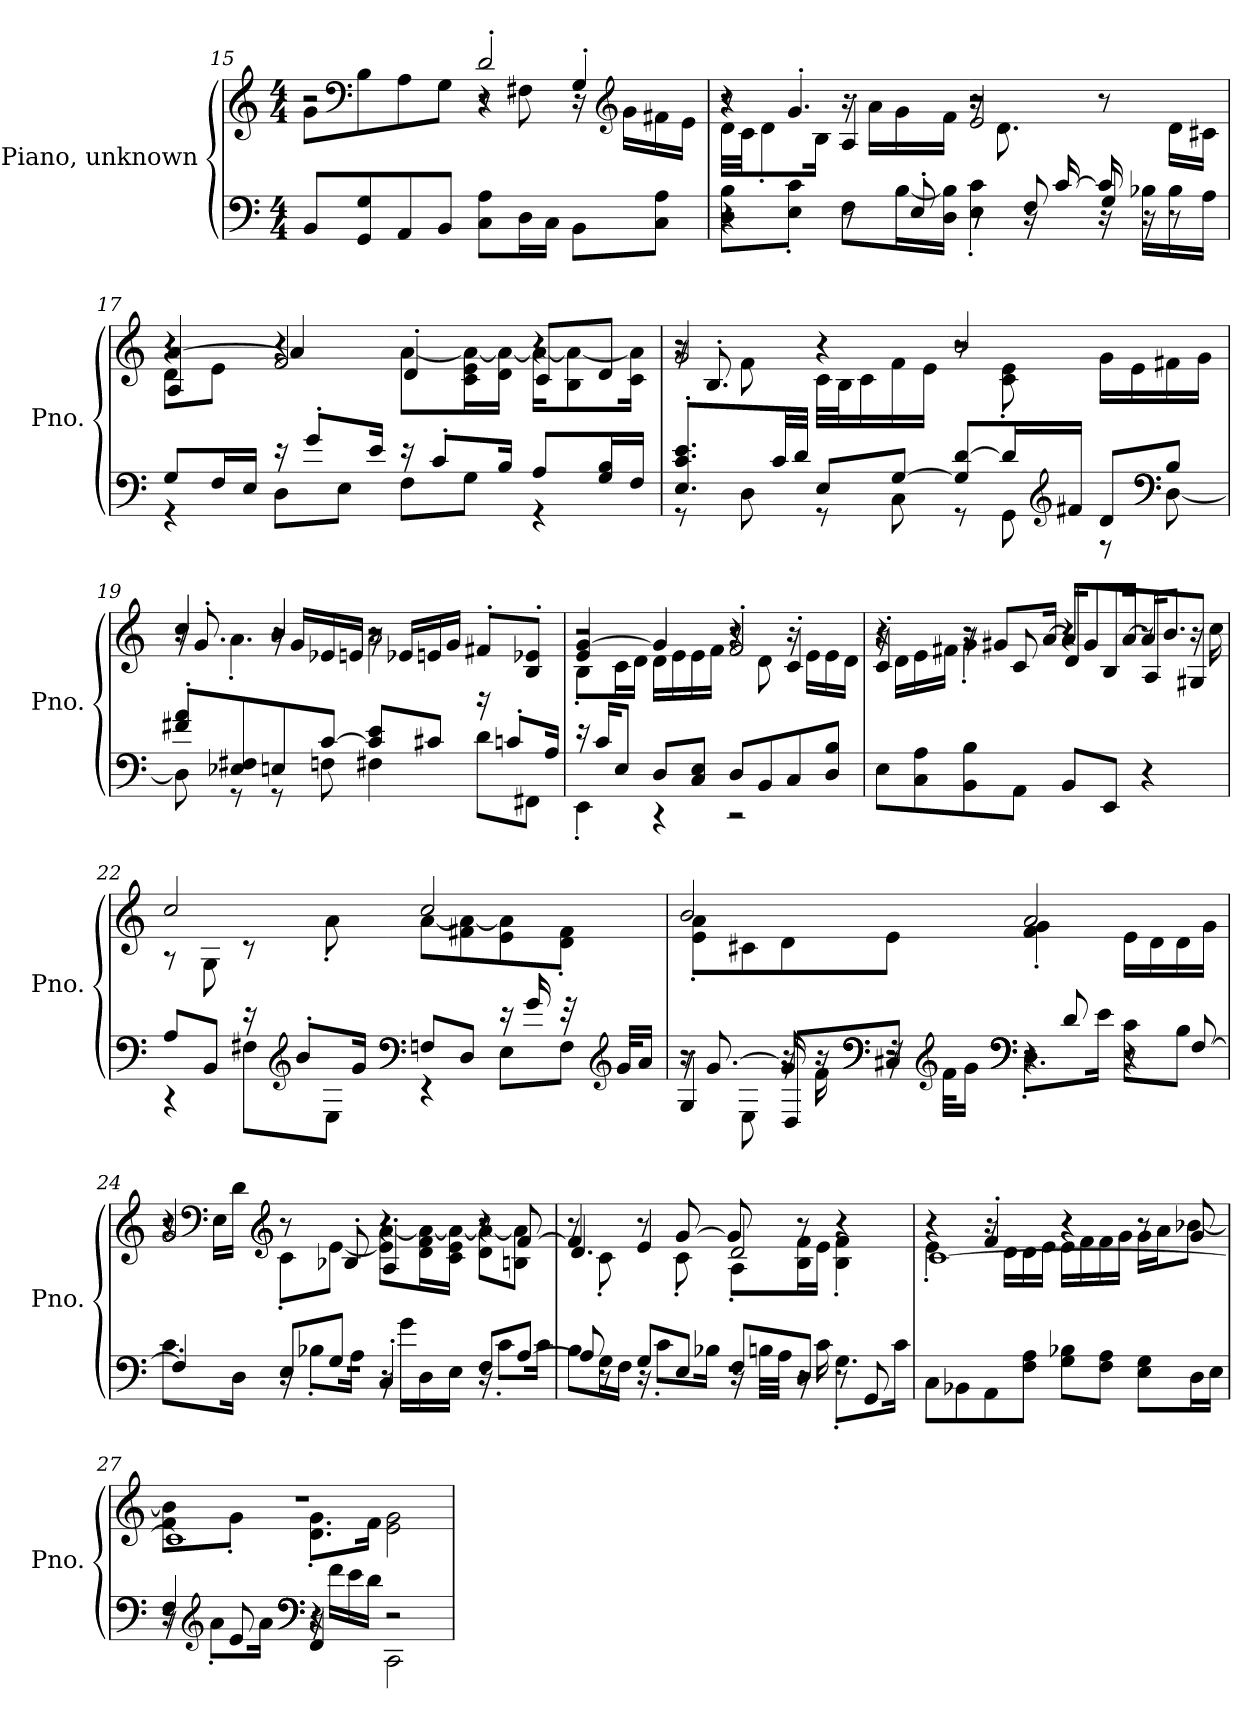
**kern	**kern
*part1	*part1
*staff2	*staff1
*I"Piano, unknown	*
*I'Pno.	*
!!LO:LB:g=z
*clefF4	*clefG2
*k[]	*k[]
*M4/4	*M4/4
=15	=15
*	*^
*	*	*^
8BB/L	2r	8g\L	2r
*	*clefF4	*	*
8GG/ 8G/	.	8B\	.
8AA/	.	8A\	.
8BB/J	.	8G\J	.
8C\ 8A\L	2d'/	8r	4r
16D\L	.	8F#X\	.
16C\JJ	.	.	.
8BB\L	.	16r	4G'/
*	*clefG2	*	*
.	.	16g\LL	.
8C\ 8A\J	.	16f#X\	.
.	.	16e\JJ	.
=16	=16	=16	=16
*^	*	*	*
*	*^	*	*	*
2r	8D\ 8B\L	4r	8r	32d\LLL	4r
.	.	.	.	32c\JJ	.
.	.	.	.	8d'\	.
.	8E\' 8c\'J	.	4.g'/	.	.
.	.	.	.	16B\Jk	.
.	8F\L	8r	.	16r	4A'/
.	.	.	.	16a\LL	.
.	[16B\L	8E'/	.	16g\	.
.	16D\ 16B\]JJ	.	.	16f\JJ	.
8r	4E\' 4c\'	8r	2e/	16r	2r
.	.	.	.	8.d\	.
16r	.	8F/	.	.	.
[16c/	.	.	.	.	.
16c/]	16r	4G/	.	8r	.
16r	16B-X\LL	.	.	.	.
8r	16B-\	.	.	16d\LL	.
.	16A\JJ	.	.	16c#X\JJ	.
*	*v	*v	*	*	*
!!LO:LB:g=z	!!	!!
=17	=17	=17	=17	=17
8G/L	4r	4r	8d\L	4A/ [4a/
16F/L	.	.	8e\J	.
16E/JJ	.	.	.	.
16r	8D\L	2f/	4r	4a/]
8g'/L	.	.	.	.
.	8E\J	.	.	.
16e/Jk	.	.	.	.
16r	8F\L	.	[8a\L	4d'/
8c'/L	.	.	.	.
.	8G\J	.	16c\ 16e\ 16a\_L	.
16B/Jk	.	.	16d\ 16a\_JJ	.
8A/L	4r	4r	16a\KL_	8c/L
.	.	.	8B\ 8a\_	.
16G/ 16B/L	.	.	.	8d/J
16F/JJ	.	.	16c\ 16a\]Jk	.
=18	=18	=18	=18	=18
8.E/' 8.c/' 8.e/'L	8r	2g/	8r	16r
.	.	.	.	8.B'/
.	8D\	.	8f\	.
32c/LL	.	.	.	.
32d/JJJ	.	.	.	.
8E/L	8r	.	32c\LLL	4r
.	.	.	32B\J	.
.	.	.	16c\	.
[8G/J	8C\	.	16f\	.
.	.	.	16e\JJ	.
8G/] [8d/L	8r	2b/	8r	2r
16d/L]	8GG\	.	8c\' 8e\'	.
*clefG2	*	*	*	*
16f#X/JJ	.	.	.	.
8d/L	8r	.	16g\LL	.
.	.	.	16e\	.
*clefF4	*	*	*	*
8B/J	[8D\	.	16f#X\	.
.	.	.	16g\JJ	.
!!LO:LB:g=z	!!	!!
=19	=19	=19	=19	=19
8f#X/' 8a/'L	8D\]	4cc/	8r	16r
.	.	.	.	8.g'/
8E-X/ 8F#X/	8r	.	4.a'\	.
8En/	8r	4b/	.	16r
.	.	.	.	16g/LL
[8c/J	8Fn\	.	.	16e-X/
.	.	.	.	16en/JJ
8c/] 8e/L	4F#X\	2r	2a\	16r
.	.	.	.	16e-X/LL
8c#X/J	.	.	.	16en/
.	.	.	.	16g/JJ
16r	8d\L	.	.	8f#X'/L
8cn'/L	.	.	.	.
.	8FF#X\J	.	.	8B/' 8e-X/'J
16A/Jk	.	.	.	.
=20	=20	=20	=20	=20
16r	4EE'\	4e/ [4g/	8B'\L	2r
16c/KL	.	.	.	.
8E/J	.	.	16c\L	.
.	.	.	16d\JJ	.
8D/L	4r	4g/]	16d\LL	.
.	.	.	16e\	.
8C/ 8E/J	.	.	16e\	.
.	.	.	16f\JJ	.
8D/L	2r	2f'/	8r	4r
8BB/	.	.	8d\	.
8C/	.	.	16r	4c'/
.	.	.	16e\LL	.
8D/ 8B/J	.	.	16e\	.
.	.	.	16d\JJ	.
*v	*v	*	*	*
!!LO:LB:g=z	!!	!!
=21	=21	=21	=21
8E\L	4c'/	16r	4r
.	.	16d\LL	.
8C\ 8A\	.	16e\	.
.	.	16f#X\JJ	.
8BB\ 8B\	16r	4g'\	8r
.	8g#X/L	.	.
8AA\J	.	.	8c/
.	[16a/Jk	.	.
8BB/L	16a/KL]	4r	8d/L
.	8g#/	.	.
8EE/J	.	.	8B/
.	[16a/Jk	.	.
4r	16a/KL]	8r	8A/
.	8.b'/J	.	.
.	.	16r	8G#X/J
.	.	16cc\	.
*	*	*v	*v
=22	=22	=22
*^	*	*
8A/L	4r	2cc/	8r
8BB/J	.	.	8G\
16r	8F#X\L	.	8r
*clefG2	*	*	*
8b'/L	.	.	.
.	8E\J	.	8a'\
16g/Jk	.	.	.
*clefF4	*	*	*
8Fn/L	4r	2cc/	[8a\L
8D/J	.	.	8f#X\ 8a\_
16r	8E\L	.	8e\ 8a\]
16g/	.	.	.
32r	8F\J	.	8d\' 8f#\'J
*clefG2	*	*	*
32g/KLL	.	.	.
16a/JJ	.	.	.
!!LO:LB:g=z	!!
=23	=23	=23	=23
*	*^	*	*
16r	8r	4G'/	2b/	8e\' 8a\'L
[8.g/	.	.	.	.
.	8E\	.	.	8c#X\
16g/]	16r	8D/L	.	8d\
16r	16f\	.	.	.
*clefF4	*	*	*	*
8r	32r	8C#X/J	.	8e\J
*clefG2	*	*	*	*
.	32f\KLL	.	.	.
.	16g\JJ	.	.	.
*clefF4	*	*	*	*
8r	8.D'\L	4r	2a/	4f\' 4g\'
8d/	.	.	.	.
.	16e\Jk	.	.	.
4r	8c\L	8r	.	16e\LL
.	.	.	.	16d\
.	8B\J	[8F/	.	16d\
.	.	.	.	16g\JJ
=24	=24	=24	=24	=24
*	*	*	*	*^
1r	8.c\L	4F/]	2g/	8r	4r
*	*	*	*clefF4	*	*
.	.	.	.	16E\LL	.
.	16D\Jk	.	.	16d\JJ	.
*	*	*	*clefG2	*	*
.	16r	8E/L	.	8c'\L	8r
.	8B-X'\L	.	.	.	.
.	.	8G/J	.	[8e\J	8B-X'/
.	16A\Jk	.	.	.	.
.	16r	4C'/	4r	8e\] [8a\L	4A'/
.	16g\LL	.	.	.	.
.	16D\	.	.	16d\ 16f\ 16a\_L	.
.	16E\JJ	.	.	16c\ 16e\ 16a\_JJ	.
.	16r	8F/L	8r	8d\ 8a\_L	4r
.	8c'\L	.	.	.	.
.	.	[8A/J	[8f/	8Bn\ 8a\]J	.
.	16c\Jk	.	.	.	.
!!LO:PB:g=z	!!	!!
=25	=25	=25	=25	=25	=25
1r	8B\L	8A/]	4f/]	8r	4.d/
.	16G\L	8r	.	8c'\	.
.	16F\JJ	.	.	.	.
.	16r	8G/L	4e/	8r	.
.	8c'\L	.	.	.	.
.	.	8E/J	.	8c'\	[8g/
.	16B-X\Jk	.	.	.	.
.	16r	8F/L	2d/	8A'\L	8g/]
.	32Bn\LLL	.	.	.	.
.	32A\JJJ	.	.	.	.
.	16r	8D/J	.	16B\ 16f\L	8r
.	16c\	.	.	16e\JJ	.
.	8.G'\L	8r	.	4B\' 4f\'	4r
.	.	8GG/	.	.	.
.	16c\Jk	.	.	.	.
*v	*v	*v	*	*	*
=26	=26	=26	=26
8C\L	4r	4e'\	[1c
8BB-X\	.	.	.
8AA\	4f'/	16r	.
.	.	16d\LL	.
8F\ 8A\J	.	16d\	.
.	.	16e\JJ	.
8G\ 8B-X\L	4r	16e\LL	.
.	.	16f\	.
8F\ 8A\J	.	16f\	.
.	.	16g\JJ	.
8E\ 8G\L	8r	16g\LL	.
.	.	16a\J	.
16D\L	8g/	[8b-X\J	.
16E\JJ	.	.	.
!!LO:LB:g=z	!!	!!
=27	=27	=27	=27
*^	*	*	*
*	*^	*	*	*
8r	16r	4F/	1r	8f\ 8b-\]L	1c]
*clefG2	*	*	*	*	*
.	8a'\L	.	.	.	.
8e/	.	.	.	8g'\J	.
.	16a\Jk	.	.	.	.
*clefF4	*	*	*	*	*
4r	16r	4FF/	.	8.d\' 8.g\'L	.
.	16f\LL	.	.	.	.
.	16e\	.	.	.	.
.	16d\JJ	.	.	16f\Jk	.
2r	2CC\	2r	.	2e\ 2g\	.
*v	*v	*v	*	*	*
*	*v	*v	*v
=	=
*-	*-
